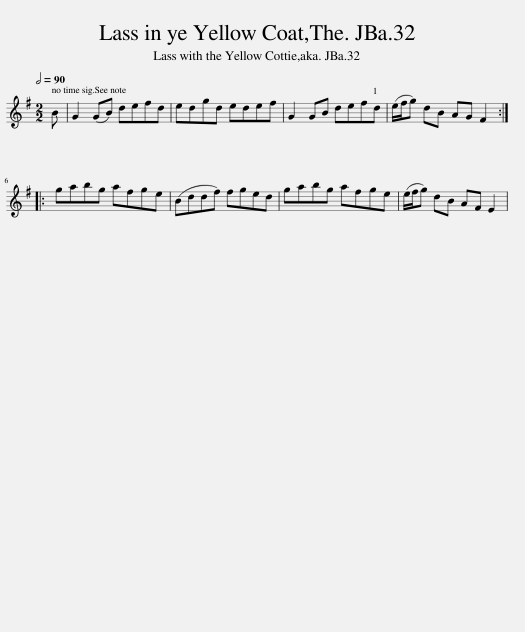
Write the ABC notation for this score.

X:1
L:1/8
Q:1/2=90
M:2/2
I:linebreak $
K:Emin
V:1 treble
V:1
 B | G2 (GB) defd | edgd edef | G2 GB defd | (e/f/g) dB AG F2 ::$ %5
 gabg afge | (Bddf) fged | gabg afge | (e/f/g) dB AF E2 | %9
